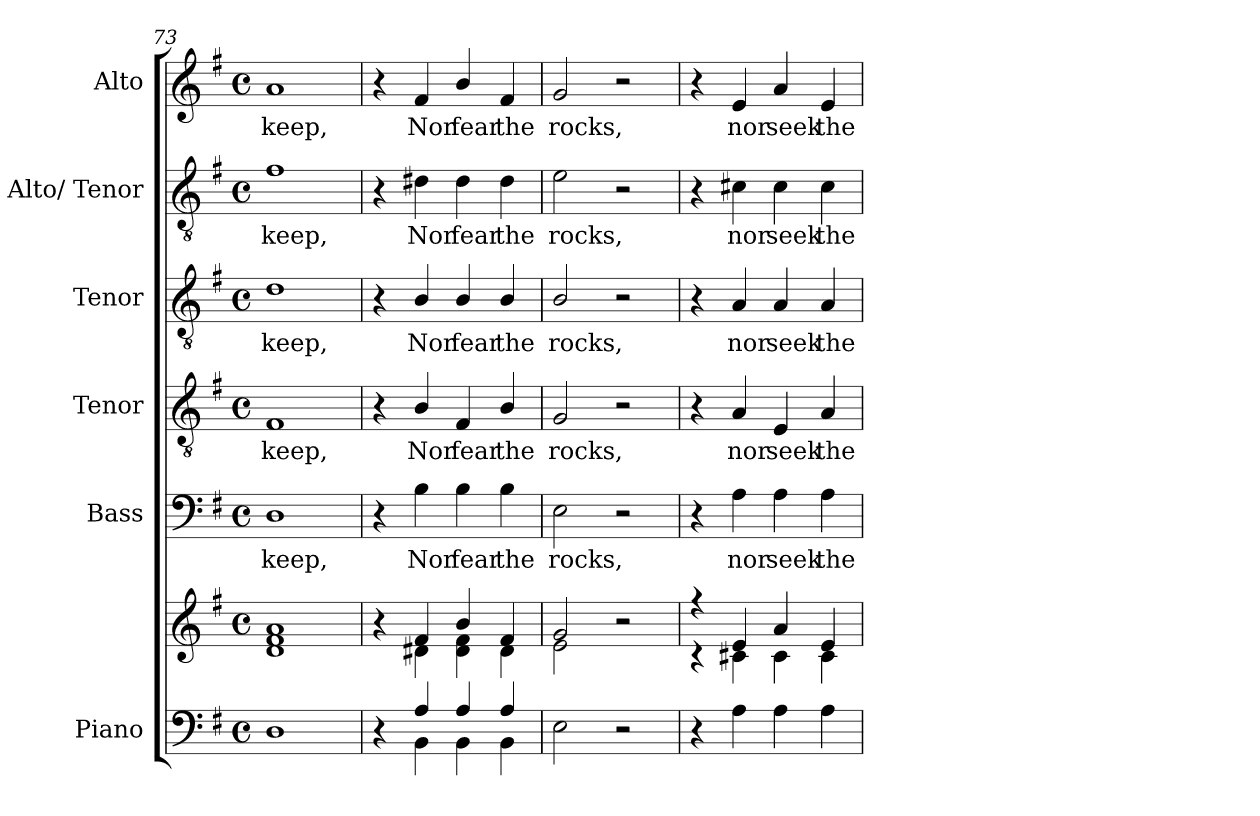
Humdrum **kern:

**kern	**kern	**kern	**text	**kern	**text	**kern	**text	**kern	**text	**kern	**text
*part6	*part6	*part5	*part5	*part4	*part4	*part3	*part3	*part2	*part2	*part1	*part1
*staff7	*staff6	*staff5	*staff5	*staff4	*staff4	*staff3	*staff3	*staff2	*staff2	*staff1	*staff1
*I"Piano	*	*I"Bass	*	*I"Tenor	*	*I"Tenor	*	*I"Alto/ Tenor	*	*I"Alto	*
*I'Pno.	*	*I'B.	*	*I'T.	*	*I'T.	*	*I'A.	*	*I'A.	*
*clefF4	*clefG2	*clefF4	*	*clefGv2	*	*clefGv2	*	*clefGv2	*	*clefG2	*
*	*	*	*	*ITrd7c12	*	*ITrd7c12	*	*ITrd7c12	*	*	*
*k[f#]	*k[f#]	*k[f#]	*	*k[f#]	*	*k[f#]	*	*k[f#]	*	*k[f#]	*
*G:	*G:	*G:	*	*G:	*	*G:	*	*G:	*	*G:	*
*M4/4	*M4/4	*M4/4	*	*M4/4	*	*M4/4	*	*M4/4	*	*M4/4	*
*met(c)	*met(c)	*met(c)	*	*met(c)	*	*met(c)	*	*met(c)	*	*met(c)	*
=73	=73	=73	=73	=73	=73	=73	=73	=73	=73	=73	=73
*	*^	*	*	*	*	*	*	*	*	*	*
!	!	!	!	!LO:LY:b:color=#000000	!	!	!	!	!	!	!	!
!	!	!	!	!	!	!LO:LY:b:color=#000000	!	!	!	!	!	!
!	!	!	!	!	!	!	!	!LO:LY:b:color=#000000	!	!	!	!
!	!	!	!	!	!	!	!	!	!	!LO:LY:b:color=#000000	!	!
!	!	!	!	!	!	!	!	!	!	!	!	!LO:LY:b:color=#000000
1Di	1ai	1di 1f#i	1Di	keep,	1FF#i	keep,	1Di	keep,	1F#i	keep,	1ai	keep,
=74	=74	=74	=74	=74	=74	=74	=74	=74	=74	=74	=74	=74
*^	*	*	*	*	*	*	*	*	*	*	*	*
4r	4ryy	4r	4ryy	4r	.	4r	.	4r	.	4r	.	4r	.
!	!	!	!	!	!LO:LY:b:color=#000000	!	!	!	!	!	!	!	!
!	!	!	!	!	!	!	!LO:LY:b:color=#000000	!	!	!	!	!	!
!	!	!	!	!	!	!	!	!	!LO:LY:b:color=#000000	!	!	!	!
!	!	!	!	!	!	!	!	!	!	!	!LO:LY:b:color=#000000	!	!
!	!	!	!	!	!	!	!	!	!	!	!	!	!LO:LY:b:color=#000000
4Ai/	4BBi\	4f#i/	4d#Xi\	4Bi\	Nor	4BBi/	Nor	4BBi/	Nor	4D#Xi\	Nor	4f#i/	Nor
!	!	!	!	!	!LO:LY:b:color=#000000	!	!	!	!	!	!	!	!
!	!	!	!	!	!	!	!LO:LY:b:color=#000000	!	!	!	!	!	!
!	!	!	!	!	!	!	!	!	!LO:LY:b:color=#000000	!	!	!	!
!	!	!	!	!	!	!	!	!	!	!	!LO:LY:b:color=#000000	!	!
!	!	!	!	!	!	!	!	!	!	!	!	!	!LO:LY:b:color=#000000
4Ai/	4BBi\	4bi/	4d#i\ 4f#i	4Bi\	fear	4FF#i/	fear	4BBi/	fear	4D#i\	fear	4bi/	fear
!	!	!	!	!	!LO:LY:b:color=#000000	!	!	!	!	!	!	!	!
!	!	!	!	!	!	!	!LO:LY:b:color=#000000	!	!	!	!	!	!
!	!	!	!	!	!	!	!	!	!LO:LY:b:color=#000000	!	!	!	!
!	!	!	!	!	!	!	!	!	!	!	!LO:LY:b:color=#000000	!	!
!	!	!	!	!	!	!	!	!	!	!	!	!	!LO:LY:b:color=#000000
4Ai/	4BBi\	4f#i/	4d#i\	4Bi\	the	4BBi/	the	4BBi/	the	4D#i\	the	4f#i/	the
*v	*v	*	*	*	*	*	*	*	*	*	*	*	*
=75	=75	=75	=75	=75	=75	=75	=75	=75	=75	=75	=75	=75
*^	*	*	*	*	*	*	*	*	*	*	*	*
!	!	!	!	!	!LO:LY:b:color=#000000	!	!	!	!	!	!	!	!
*v	*v	*	*	*	*	*	*	*	*	*	*	*	*
*^	*	*	*	*	*	*	*	*	*	*	*	*
!	!	!	!	!	!	!	!LO:LY:b:color=#000000	!	!	!	!	!	!
*v	*v	*	*	*	*	*	*	*	*	*	*	*	*
*^	*	*	*	*	*	*	*	*	*	*	*	*
!	!	!	!	!	!	!	!	!	!LO:LY:b:color=#000000	!	!	!	!
*v	*v	*	*	*	*	*	*	*	*	*	*	*	*
*^	*	*	*	*	*	*	*	*	*	*	*	*
!	!	!	!	!	!	!	!	!	!	!	!LO:LY:b:color=#000000	!	!
*v	*v	*	*	*	*	*	*	*	*	*	*	*	*
*^	*	*	*	*	*	*	*	*	*	*	*	*
!	!	!	!	!	!	!	!	!	!	!	!	!	!LO:LY:b:color=#000000
*v	*v	*	*	*	*	*	*	*	*	*	*	*	*
2Ei\	2gi/	2ei\	2Ei\	rocks,	2GGi/	rocks,	2BBi/	rocks,	2Ei\	rocks,	2gi/	rocks,
2r	2r	2ryy	2r	.	2r	.	2r	.	2r	.	2r	.
=76	=76	=76	=76	=76	=76	=76	=76	=76	=76	=76	=76	=76
4r	4r	4r	4r	.	4r	.	4r	.	4r	.	4r	.
!	!	!	!	!LO:LY:b:color=#000000	!	!	!	!	!	!	!	!
!	!	!	!	!	!	!LO:LY:b:color=#000000	!	!	!	!	!	!
!	!	!	!	!	!	!	!	!LO:LY:b:color=#000000	!	!	!	!
!	!	!	!	!	!	!	!	!	!	!LO:LY:b:color=#000000	!	!
!	!	!	!	!	!	!	!	!	!	!	!	!LO:LY:b:color=#000000
4Ai\	4ei/	4c#Xi\	4Ai\	nor	4AAi/	nor	4AAi/	nor	4C#Xi\	nor	4ei/	nor
!	!	!	!	!LO:LY:b:color=#000000	!	!	!	!	!	!	!	!
!	!	!	!	!	!	!LO:LY:b:color=#000000	!	!	!	!	!	!
!	!	!	!	!	!	!	!	!LO:LY:b:color=#000000	!	!	!	!
!	!	!	!	!	!	!	!	!	!	!LO:LY:b:color=#000000	!	!
!	!	!	!	!	!	!	!	!	!	!	!	!LO:LY:b:color=#000000
4Ai\	4ai/	4c#i\	4Ai\	seek	4EEi/	seek	4AAi/	seek	4C#i\	seek	4ai/	seek
!	!	!	!	!LO:LY:b:color=#000000	!	!	!	!	!	!	!	!
!	!	!	!	!	!	!LO:LY:b:color=#000000	!	!	!	!	!	!
!	!	!	!	!	!	!	!	!LO:LY:b:color=#000000	!	!	!	!
!	!	!	!	!	!	!	!	!	!	!LO:LY:b:color=#000000	!	!
!	!	!	!	!	!	!	!	!	!	!	!	!LO:LY:b:color=#000000
4Ai\	4ei/	4c#i\	4Ai\	the	4AAi/	the	4AAi/	the	4C#i\	the	4ei/	the
*	*v	*v	*	*	*	*	*	*	*	*	*	*
=	=	=	=	=	=	=	=	=	=	=	=
*-	*-	*-	*-	*-	*-	*-	*-	*-	*-	*-	*-
